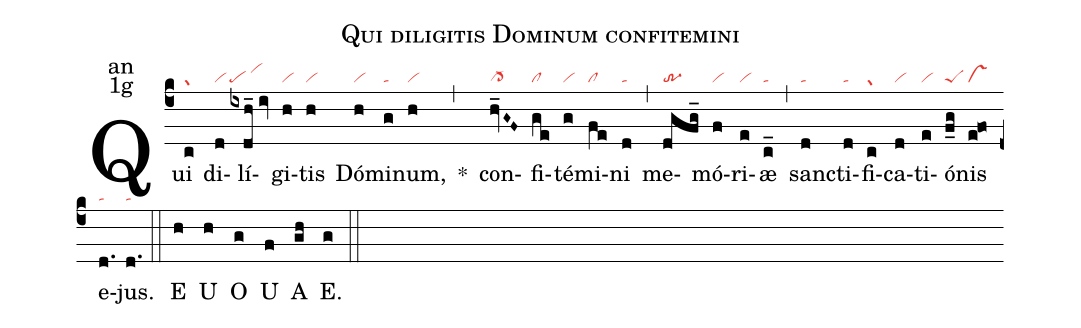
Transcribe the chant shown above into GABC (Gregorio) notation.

name:Qui diligitis Dominum confitemini;
office-part:an;
mode:1g;
nabc-lines:1;
%%
(c4) Qui(c|gr) di(d|vi)lí(ixdh_//iv|pe/vihj)gi(h|vi)tis(h|vi) Dó(h|vi)mi(g|ta)num,(h|vi) <sp>*</sp>(,) con(hv_G~F~|cl->)fi(ge|cl)té(g|vi)mi(fe|cl)ni(d|ta) (,) me(dgfg_|tr-3)mó(f|vi)ri(e|vi)æ(c_|ta) (,) san(d|ta)cti(d|ta)fi(c|gr)ca(d|vi)ti(e|vi)ó(f_g|peS)nis(e@fo|vs) e(d.|ta)jus.(d.|ta) (::) <eu>E(h) U(h) O(g) U(f) A(gh) E.(g) </eu>(::)
